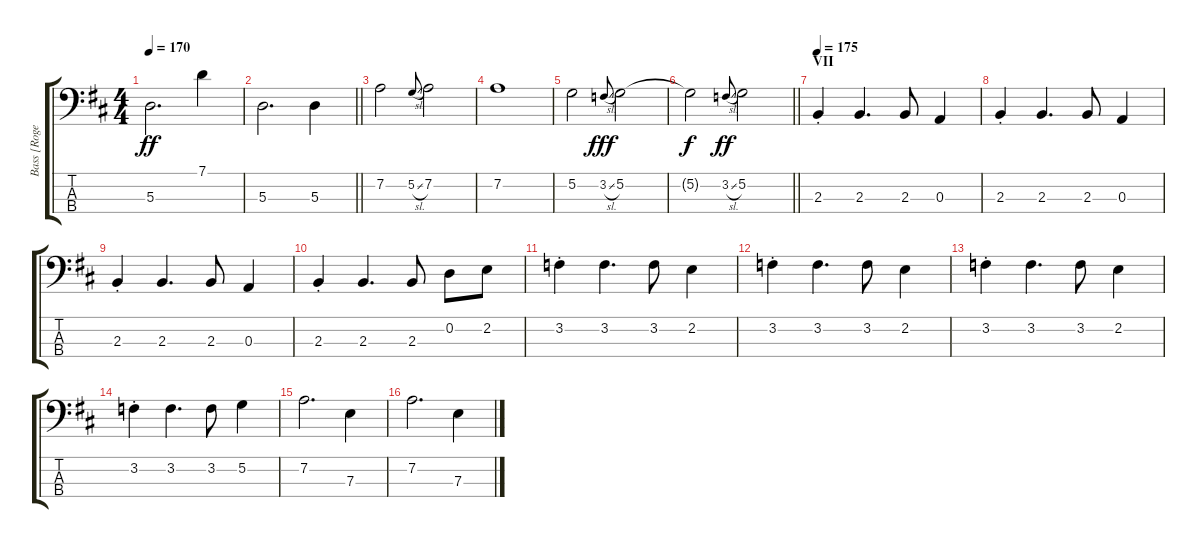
\track ("Bass [Roger Waters]" "Bass [Roge") {instrument electricbassfinger}
\staff {score tabs}
\tuning (G2 D2 A1 E1) {hide}
\ts (4 4)
\tempo 170
\clef f4
\ks d
5.3.2{d dy ff} 7.1.4 |
\barLineRight lightlight
5.3.2{d} 5.3.4 |
7.2.2 5.2{sl}.8{gr onbeat} 7.2.2 |
7.2.1 |
5.2.2 3.2{sl}.8{gr onbeat dy fff} 5.2.2 |
\barLineRight lightlight
5.2{t}.2{dy f} 3.2{sl}.8{gr onbeat dy ff} 5.2.2 |
\section ("" "VII")
\tempo 175
2.3{st}.4{volume 16} 2.3.4{d} 2.3.8 0.3.4 |
2.3{st}.4 2.3.4{d} 2.3.8 0.3.4 |
2.3{st}.4 2.3.4{d} 2.3.8 0.3.4 |
2.3{st}.4 2.3.4{d} 2.3.8 0.2.8 2.2.8 |
3.2{st}.4 3.2.4{d} 3.2.8 2.2.4 |
3.2{st}.4 3.2.4{d} 3.2.8 2.2.4 |
3.2{st}.4 3.2.4{d} 3.2.8 2.2.4 |
3.2{st}.4 3.2.4{d} 3.2.8 5.2.4 |
7.2.2{d} 7.3.4 |
7.2.2{d} 7.3.4
